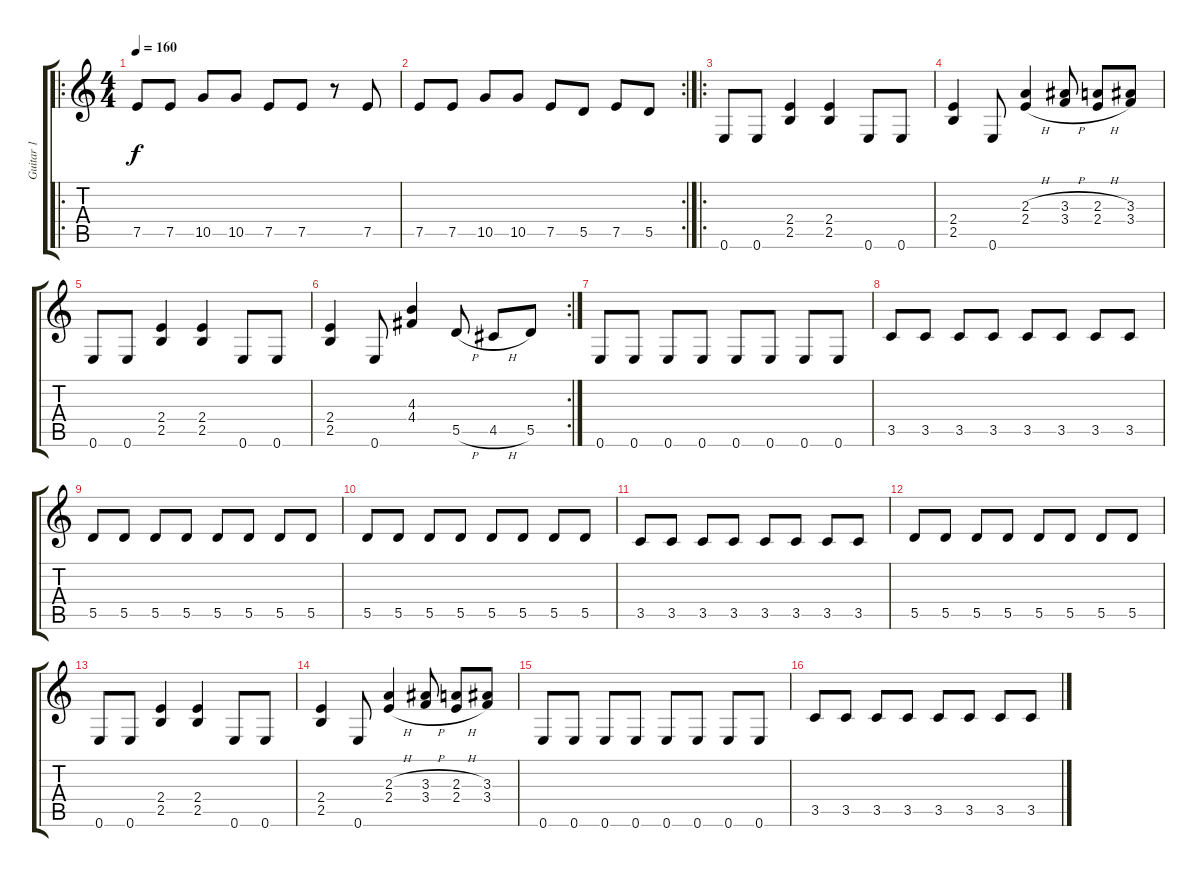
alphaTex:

\track ("Guitar 1" "Guitar 1") {instrument overdrivenguitar}
\staff {score tabs}
\tuning (E4 B3 G3 D3 A2 E2) {hide}
\ro
\ts (4 4)
\tempo 160
\clef g2
\ks c
7.5.8{dy f instrument electricguitarmuted} 7.5.8 10.5.8 10.5.8 7.5.8 7.5.8 r.8 7.5.8 |
\rc 2
7.5.8 7.5.8 10.5.8 10.5.8 7.5.8 5.5.8 7.5.8 5.5.8 |
\ro
0.6.8{instrument overdrivenguitar} 0.6.8 (2.4 2.5).4 (2.4 2.5).4 0.6.8 0.6.8 |
(2.4 2.5).4 0.6.8 (2.3{h} 2.4{h}).4 (3.3{h} 3.4{h}).8 (2.3{h} 2.4{h}).8 (3.3 3.4).8 |
0.6.8 0.6.8 (2.4 2.5).4 (2.4 2.5).4 0.6.8 0.6.8 |
\rc 2
(2.4 2.5).4 0.6.8 (4.3 4.4).4 5.5{h}.8 4.5{h}.8 5.5.8 |
0.6.8 0.6.8 0.6.8 0.6.8 0.6.8 0.6.8 0.6.8 0.6.8 |
3.5.8 3.5.8 3.5.8 3.5.8 3.5.8 3.5.8 3.5.8 3.5.8 |
5.5.8 5.5.8 5.5.8 5.5.8 5.5.8 5.5.8 5.5.8 5.5.8 |
5.5.8 5.5.8 5.5.8 5.5.8 5.5.8 5.5.8 5.5.8 5.5.8 |
3.5.8 3.5.8 3.5.8 3.5.8 3.5.8 3.5.8 3.5.8 3.5.8 |
5.5.8 5.5.8 5.5.8 5.5.8 5.5.8 5.5.8 5.5.8 5.5.8 |
0.6.8 0.6.8 (2.4 2.5).4 (2.4 2.5).4 0.6.8 0.6.8 |
(2.4 2.5).4 0.6.8 (2.3{h} 2.4{h}).4 (3.3{h} 3.4{h}).8 (2.3{h} 2.4{h}).8 (3.3 3.4).8 |
0.6.8 0.6.8 0.6.8 0.6.8 0.6.8 0.6.8 0.6.8 0.6.8 |
3.5.8 3.5.8 3.5.8 3.5.8 3.5.8 3.5.8 3.5.8 3.5.8
